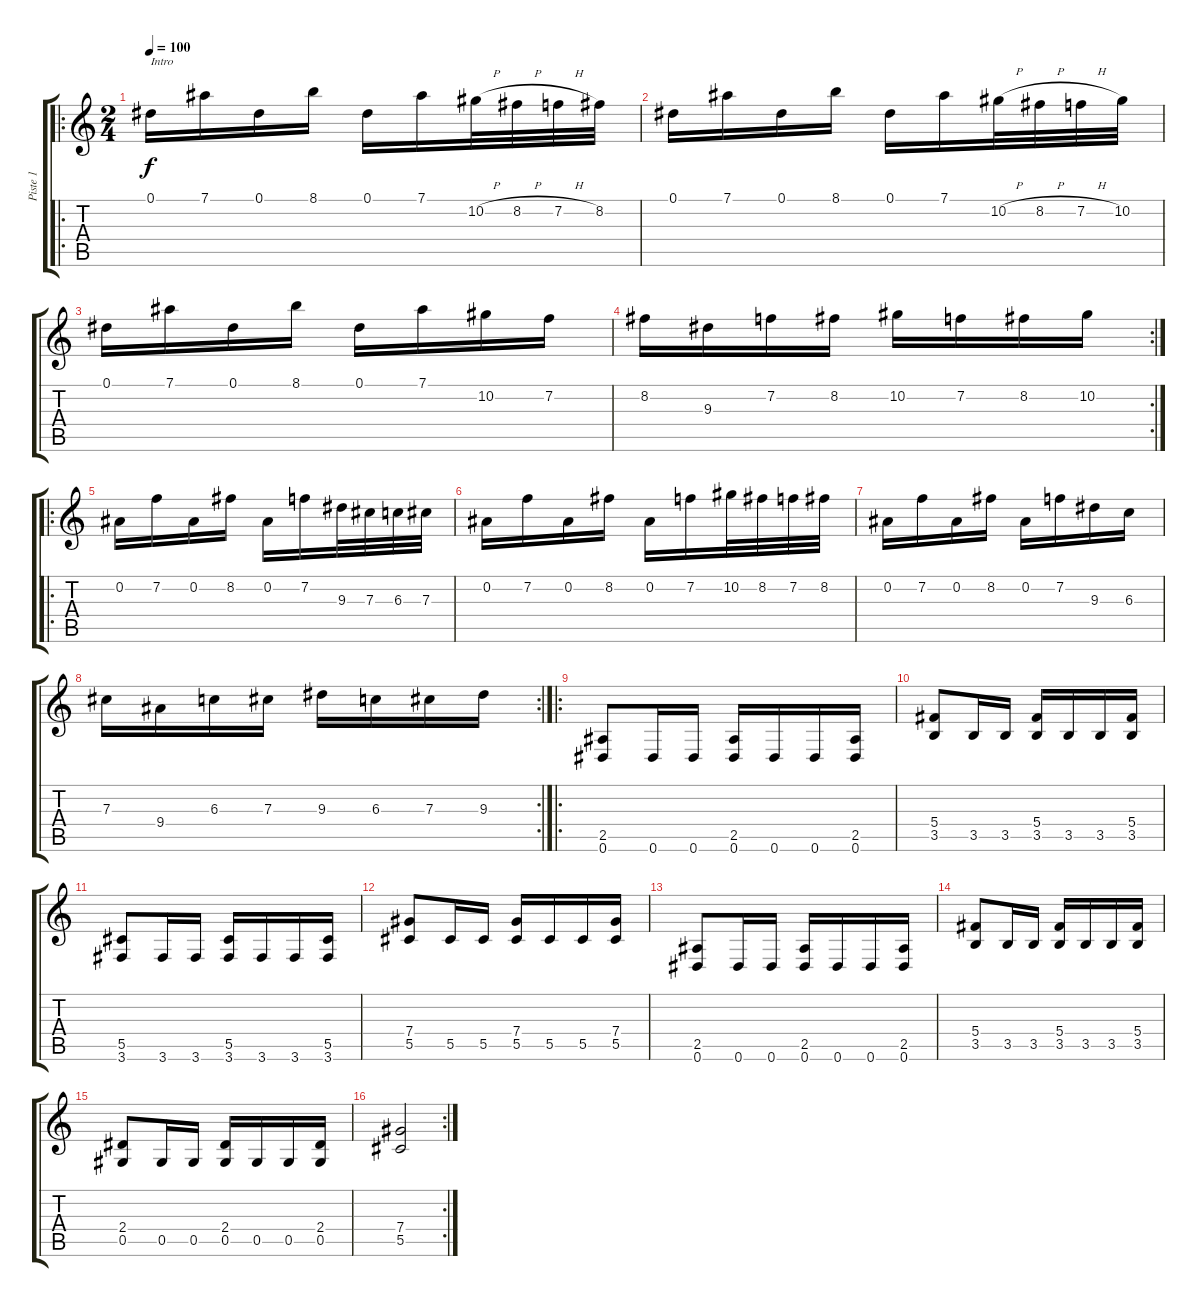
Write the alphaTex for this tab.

\track ("Piste 1" "Piste 1") {instrument distortionguitar}
\staff {score tabs}
\tuning (Eb4 Bb3 Gb3 Db3 Ab2 Eb2) {hide}
\ro
\ts (2 4)
\tempo 100
\clef g2
\ks c
0.1.16{txt "Intro" dy f instrument distortionguitar} 7.1.16 0.1.16 8.1.16 0.1.16 7.1.16 10.2{h}.32 8.2{h}.32 7.2{h}.32 8.2.32 |
0.1.16 7.1.16 0.1.16 8.1.16 0.1.16 7.1.16 10.2{h}.32 8.2{h}.32 7.2{h}.32 10.2.32 |
0.1.16 7.1.16 0.1.16 8.1.16 0.1.16 7.1.16 10.2.16 7.2.16 |
\rc 2
8.2.16 9.3.16 7.2.16 8.2.16 10.2.16 7.2.16 8.2.16 10.2.16 |
\ro
0.2.16 7.2.16 0.2.16 8.2.16 0.2.16 7.2.16 9.3.32 7.3.32 6.3.32 7.3.32 |
0.2.16 7.2.16 0.2.16 8.2.16 0.2.16 7.2.16 10.2.32 8.2.32 7.2.32 8.2.32 |
0.2.16 7.2.16 0.2.16 8.2.16 0.2.16 7.2.16 9.3.16 6.3.16 |
\rc 2
7.3.16 9.4.16 6.3.16 7.3.16 9.3.16 6.3.16 7.3.16 9.3.16 |
\ro
(2.5 0.6).8 0.6.16 0.6.16 (2.5 0.6).16 0.6.16 0.6.16 (2.5 0.6).16 |
(5.4 3.5).8 3.5.16 3.5.16 (5.4 3.5).16 3.5.16 3.5.16 (5.4 3.5).16 |
(5.5 3.6).8 3.6.16 3.6.16 (5.5 3.6).16 3.6.16 3.6.16 (5.5 3.6).16 |
(7.4 5.5).8 5.5.16 5.5.16 (7.4 5.5).16 5.5.16 5.5.16 (7.4 5.5).16 |
(2.5 0.6).8 0.6.16 0.6.16 (2.5 0.6).16 0.6.16 0.6.16 (2.5 0.6).16 |
(5.4 3.5).8 3.5.16 3.5.16 (5.4 3.5).16 3.5.16 3.5.16 (5.4 3.5).16 |
(2.4 0.5).8 0.5.16 0.5.16 (2.4 0.5).16 0.5.16 0.5.16 (2.4 0.5).16 |
\rc 2
(7.4 5.5).2
